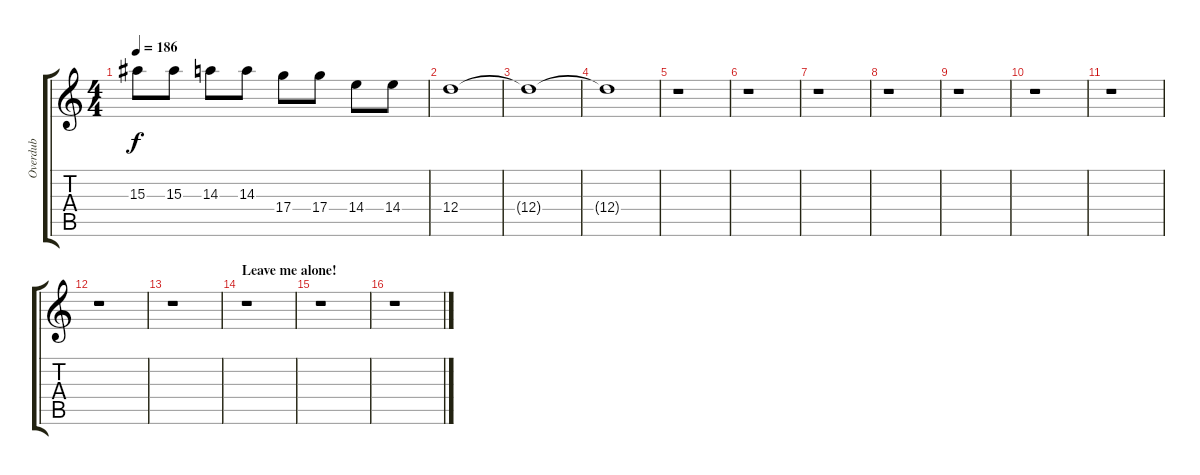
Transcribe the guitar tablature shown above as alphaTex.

\track ("Overdub" "Overdub") {instrument distortionguitar}
\staff {score tabs}
\tuning (E4 B3 G3 D3 A2 E2) {hide}
\ts (4 4)
\tempo 186
\clef g2
\ks c
15.3.8{dy f} 15.3.8 14.3.8 14.3.8 17.4.8 17.4.8 14.4.8 14.4.8 |
12.4.1 |
12.4{t}.1 |
12.4{t}.1 |
r.1 |
r.1 |
r.1 |
r.1 |
r.1 |
r.1 |
r.1 |
r.1 |
r.1 |
\section ("" "Leave me alone!")
r.1 |
r.1 |
r.1
